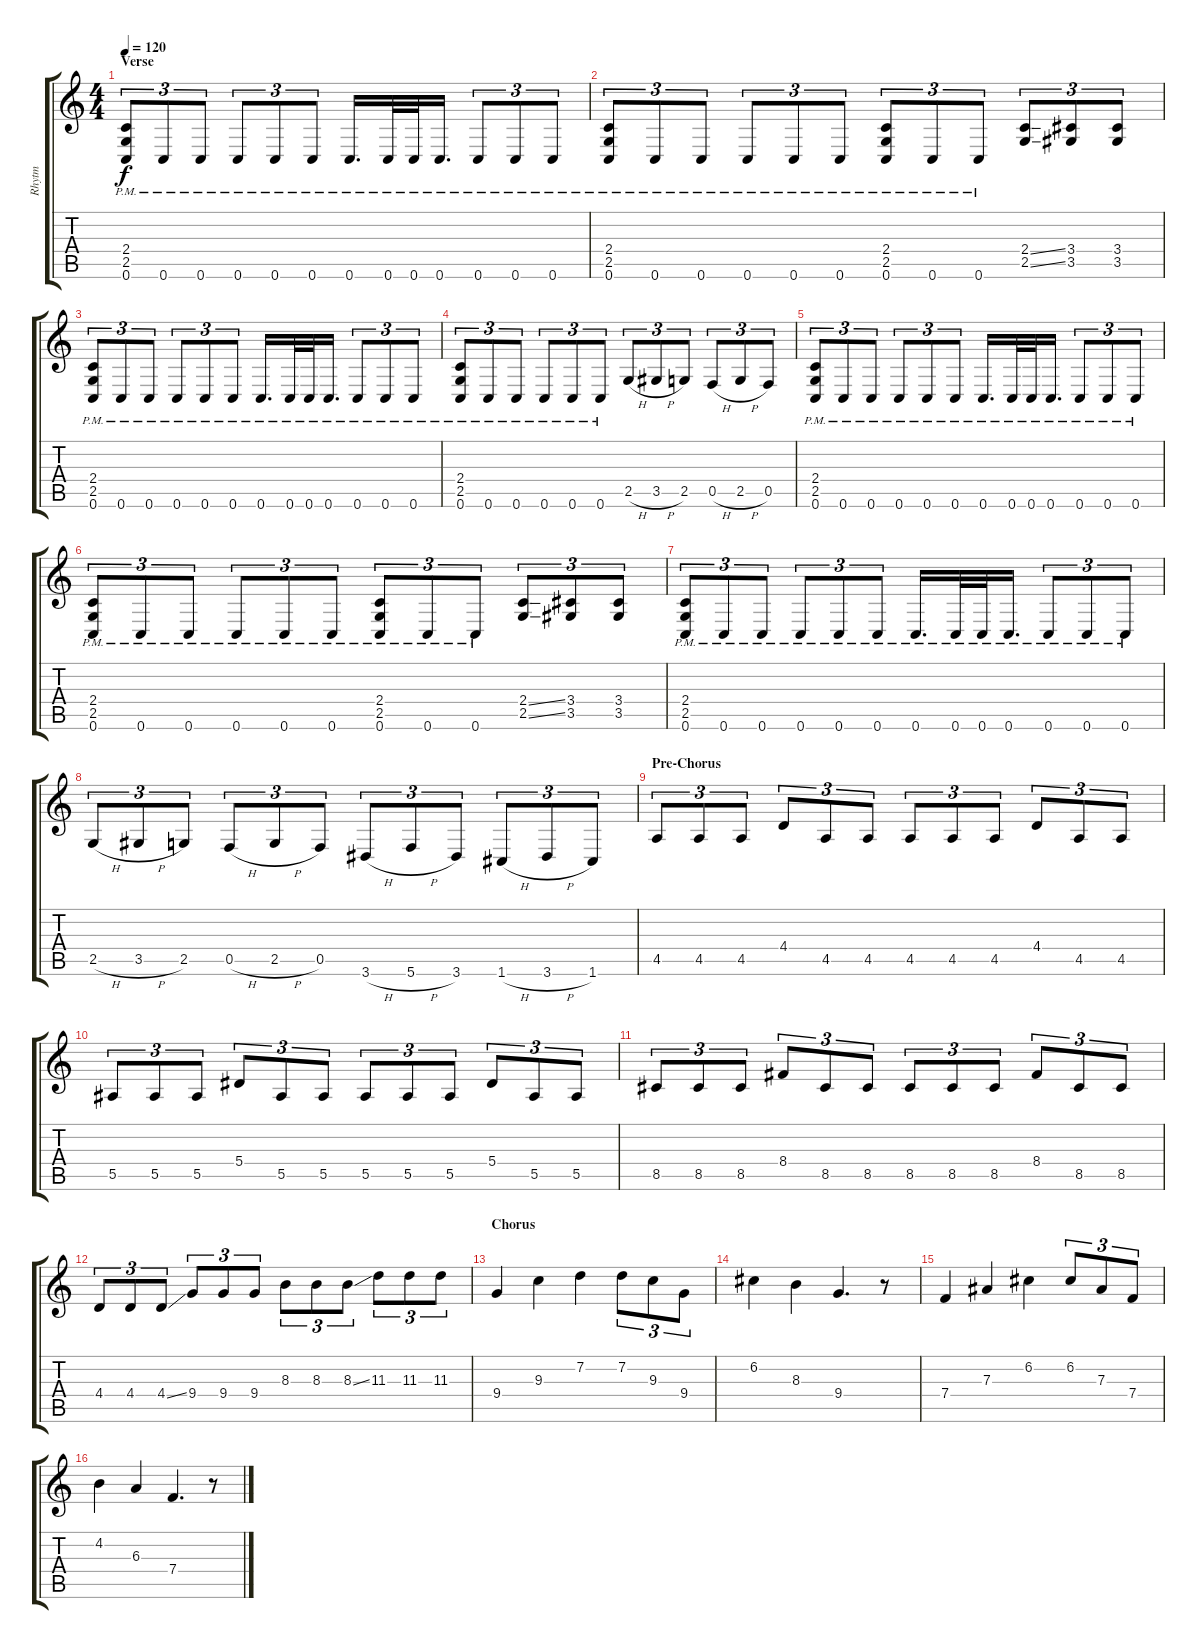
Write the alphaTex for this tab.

\track ("Rhytm" "Rhytm") {instrument distortionguitar}
\staff {score tabs}
\tuning (C4 G3 Eb3 Bb2 F2 C2) {hide}
\ts (4 4)
\section ("" "Verse")
\tempo 120
\clef g2
\ks c
(2.4{pm} 2.5{pm} 0.6{pm}).8{tu (3 2) dy f} 0.6{pm}.8{tu (3 2)} 0.6{pm}.8{tu (3 2)} 0.6{pm}.8{tu (3 2)} 0.6{pm}.8{tu (3 2)} 0.6{pm}.8{tu (3 2)} 0.6{pm}.16{d} 0.6{pm}.32 0.6{pm}.32 0.6{pm}.16{d} 0.6{pm}.8{tu (3 2)} 0.6{pm}.8{tu (3 2)} 0.6{pm}.8{tu (3 2)} |
(2.4{pm} 2.5{pm} 0.6{pm}).8{tu (3 2)} 0.6{pm}.8{tu (3 2)} 0.6{pm}.8{tu (3 2)} 0.6{pm}.8{tu (3 2)} 0.6{pm}.8{tu (3 2)} 0.6{pm}.8{tu (3 2)} (2.4{pm} 2.5{pm} 0.6{pm}).8{tu (3 2)} 0.6{pm}.8{tu (3 2)} 0.6{pm}.8{tu (3 2)} (2.4{ss} 2.5{ss}).8{tu (3 2)} (3.4 3.5).8{tu (3 2)} (3.4 3.5).8{tu (3 2)} |
(2.4{pm} 2.5{pm} 0.6{pm}).8{tu (3 2)} 0.6{pm}.8{tu (3 2)} 0.6{pm}.8{tu (3 2)} 0.6{pm}.8{tu (3 2)} 0.6{pm}.8{tu (3 2)} 0.6{pm}.8{tu (3 2)} 0.6{pm}.16{d} 0.6{pm}.32 0.6{pm}.32 0.6{pm}.16{d} 0.6{pm}.8{tu (3 2)} 0.6{pm}.8{tu (3 2)} 0.6{pm}.8{tu (3 2)} |
(2.4{pm} 2.5{pm} 0.6{pm}).8{tu (3 2)} 0.6{pm}.8{tu (3 2)} 0.6{pm}.8{tu (3 2)} 0.6{pm}.8{tu (3 2)} 0.6{pm}.8{tu (3 2)} 0.6{pm}.8{tu (3 2)} 2.5{h}.8{tu (3 2)} 3.5{h}.8{tu (3 2)} 2.5.8{tu (3 2)} 0.5{h}.8{tu (3 2)} 2.5{h}.8{tu (3 2)} 0.5.8{tu (3 2)} |
(2.4{pm} 2.5{pm} 0.6{pm}).8{tu (3 2)} 0.6{pm}.8{tu (3 2)} 0.6{pm}.8{tu (3 2)} 0.6{pm}.8{tu (3 2)} 0.6{pm}.8{tu (3 2)} 0.6{pm}.8{tu (3 2)} 0.6{pm}.16{d} 0.6{pm}.32 0.6{pm}.32 0.6{pm}.16{d} 0.6{pm}.8{tu (3 2)} 0.6{pm}.8{tu (3 2)} 0.6{pm}.8{tu (3 2)} |
(2.4{pm} 2.5{pm} 0.6{pm}).8{tu (3 2)} 0.6{pm}.8{tu (3 2)} 0.6{pm}.8{tu (3 2)} 0.6{pm}.8{tu (3 2)} 0.6{pm}.8{tu (3 2)} 0.6{pm}.8{tu (3 2)} (2.4{pm} 2.5{pm} 0.6{pm}).8{tu (3 2)} 0.6{pm}.8{tu (3 2)} 0.6{pm}.8{tu (3 2)} (2.4{ss} 2.5{ss}).8{tu (3 2)} (3.4 3.5).8{tu (3 2)} (3.4 3.5).8{tu (3 2)} |
(2.4{pm} 2.5{pm} 0.6{pm}).8{tu (3 2)} 0.6{pm}.8{tu (3 2)} 0.6{pm}.8{tu (3 2)} 0.6{pm}.8{tu (3 2)} 0.6{pm}.8{tu (3 2)} 0.6{pm}.8{tu (3 2)} 0.6{pm}.16{d} 0.6{pm}.32 0.6{pm}.32 0.6{pm}.16{d} 0.6{pm}.8{tu (3 2)} 0.6{pm}.8{tu (3 2)} 0.6{pm}.8{tu (3 2)} |
2.5{h}.8{tu (3 2)} 3.5{h}.8{tu (3 2)} 2.5.8{tu (3 2)} 0.5{h}.8{tu (3 2)} 2.5{h}.8{tu (3 2)} 0.5.8{tu (3 2)} 3.6{h}.8{tu (3 2)} 5.6{h}.8{tu (3 2)} 3.6.8{tu (3 2)} 1.6{h}.8{tu (3 2)} 3.6{h}.8{tu (3 2)} 1.6.8{tu (3 2)} |
\section ("" "Pre-Chorus")
4.5.8{tu (3 2)} 4.5.8{tu (3 2)} 4.5.8{tu (3 2)} 4.4.8{tu (3 2)} 4.5.8{tu (3 2)} 4.5.8{tu (3 2)} 4.5.8{tu (3 2)} 4.5.8{tu (3 2)} 4.5.8{tu (3 2)} 4.4.8{tu (3 2)} 4.5.8{tu (3 2)} 4.5.8{tu (3 2)} |
5.5.8{tu (3 2)} 5.5.8{tu (3 2)} 5.5.8{tu (3 2)} 5.4.8{tu (3 2)} 5.5.8{tu (3 2)} 5.5.8{tu (3 2)} 5.5.8{tu (3 2)} 5.5.8{tu (3 2)} 5.5.8{tu (3 2)} 5.4.8{tu (3 2)} 5.5.8{tu (3 2)} 5.5.8{tu (3 2)} |
8.5.8{tu (3 2)} 8.5.8{tu (3 2)} 8.5.8{tu (3 2)} 8.4.8{tu (3 2)} 8.5.8{tu (3 2)} 8.5.8{tu (3 2)} 8.5.8{tu (3 2)} 8.5.8{tu (3 2)} 8.5.8{tu (3 2)} 8.4.8{tu (3 2)} 8.5.8{tu (3 2)} 8.5.8{tu (3 2)} |
4.4.8{tu (3 2)} 4.4.8{tu (3 2)} 4.4{ss}.8{tu (3 2)} 9.4.8{tu (3 2)} 9.4.8{tu (3 2)} 9.4.8{tu (3 2)} 8.3.8{tu (3 2)} 8.3.8{tu (3 2)} 8.3{ss}.8{tu (3 2)} 11.3.8{tu (3 2)} 11.3.8{tu (3 2)} 11.3.8{tu (3 2)} |
\section ("" "Chorus")
9.4.4 9.3.4 7.2.4 7.2.8{tu (3 2)} 9.3.8{tu (3 2)} 9.4.8{tu (3 2)} |
6.2.4 8.3.4 9.4.4{d} r.8 |
7.4.4 7.3.4 6.2.4 6.2.8{tu (3 2)} 7.3.8{tu (3 2)} 7.4.8{tu (3 2)} |
4.2.4 6.3.4 7.4.4{d} r.8
